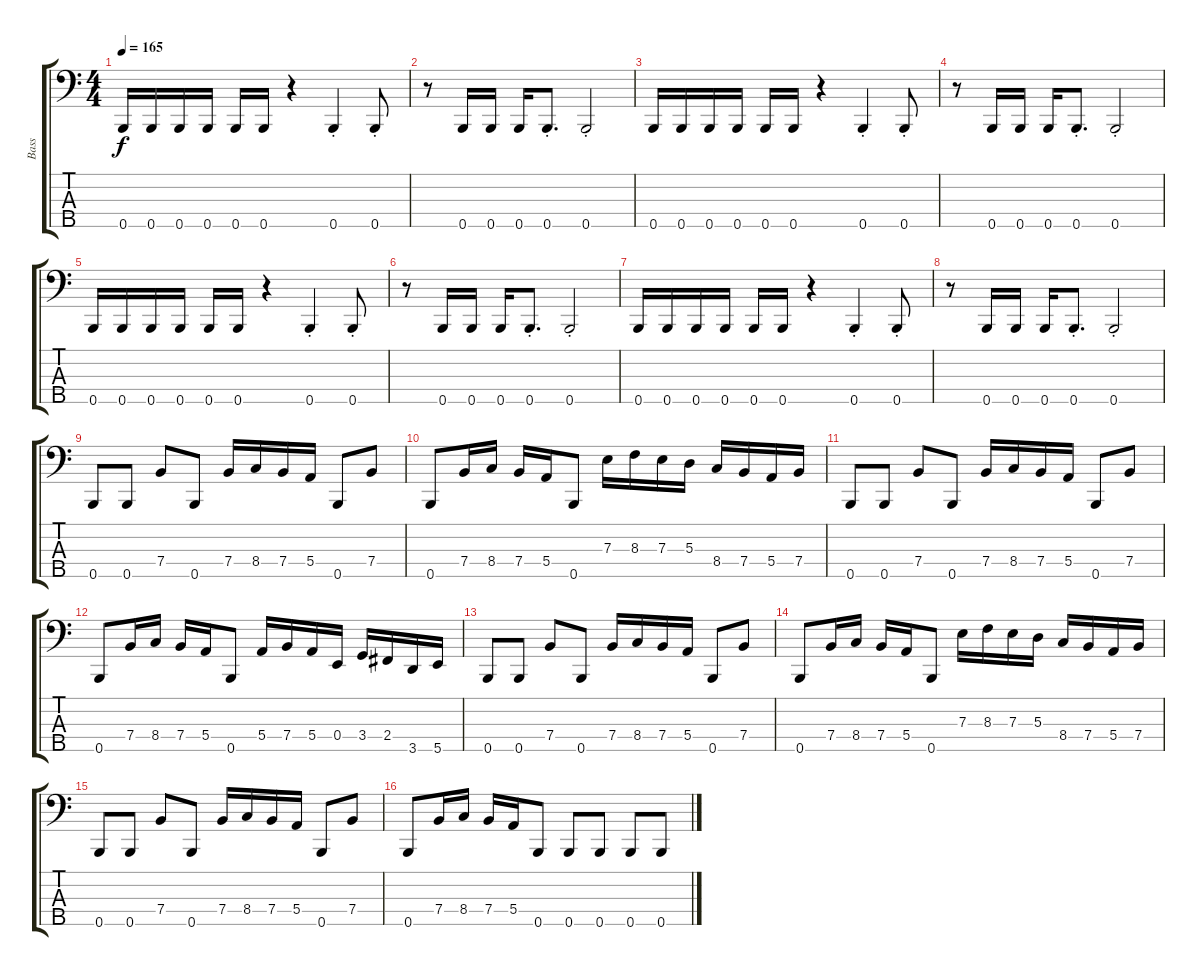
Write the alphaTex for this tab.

\track ("Bass" "Bass") {instrument electricbasspick}
\staff {score tabs}
\tuning (G2 D2 A1 E1 B0) {hide}
\ts (4 4)
\tempo 165
\clef f4
\ks c
0.5.16{dy f} 0.5.16 0.5.16 0.5.16 0.5.16 0.5.16 r.4 0.5{st}.4 0.5{st}.8 |
r.8 0.5.16 0.5.16 0.5.16 0.5{st}.8{d} 0.5{st}.2 |
0.5.16 0.5.16 0.5.16 0.5.16 0.5.16 0.5.16 r.4 0.5{st}.4 0.5{st}.8 |
r.8 0.5.16 0.5.16 0.5.16 0.5{st}.8{d} 0.5{st}.2 |
0.5.16 0.5.16 0.5.16 0.5.16 0.5.16 0.5.16 r.4 0.5{st}.4 0.5{st}.8 |
r.8 0.5.16 0.5.16 0.5.16 0.5{st}.8{d} 0.5{st}.2 |
0.5.16 0.5.16 0.5.16 0.5.16 0.5.16 0.5.16 r.4 0.5{st}.4 0.5{st}.8 |
r.8 0.5.16 0.5.16 0.5.16 0.5{st}.8{d} 0.5{st}.2 |
0.5.8 0.5.8 7.4.8 0.5.8 7.4.16 8.4.16 7.4.16 5.4.16 0.5.8 7.4.8 |
0.5.8 7.4.16 8.4.16 7.4.16 5.4.16 0.5.8 7.3.16 8.3.16 7.3.16 5.3.16 8.4.16 7.4.16 5.4.16 7.4.16 |
0.5.8 0.5.8 7.4.8 0.5.8 7.4.16 8.4.16 7.4.16 5.4.16 0.5.8 7.4.8 |
0.5.8 7.4.16 8.4.16 7.4.16 5.4.16 0.5.8 5.4.16 7.4.16 5.4.16 0.4.16 3.4.16 2.4.16 3.5.16 5.5.16 |
0.5.8 0.5.8 7.4.8 0.5.8 7.4.16 8.4.16 7.4.16 5.4.16 0.5.8 7.4.8 |
0.5.8 7.4.16 8.4.16 7.4.16 5.4.16 0.5.8 7.3.16 8.3.16 7.3.16 5.3.16 8.4.16 7.4.16 5.4.16 7.4.16 |
0.5.8 0.5.8 7.4.8 0.5.8 7.4.16 8.4.16 7.4.16 5.4.16 0.5.8 7.4.8 |
0.5.8 7.4.16 8.4.16 7.4.16 5.4.16 0.5.8 0.5.8 0.5.8 0.5.8 0.5.8
